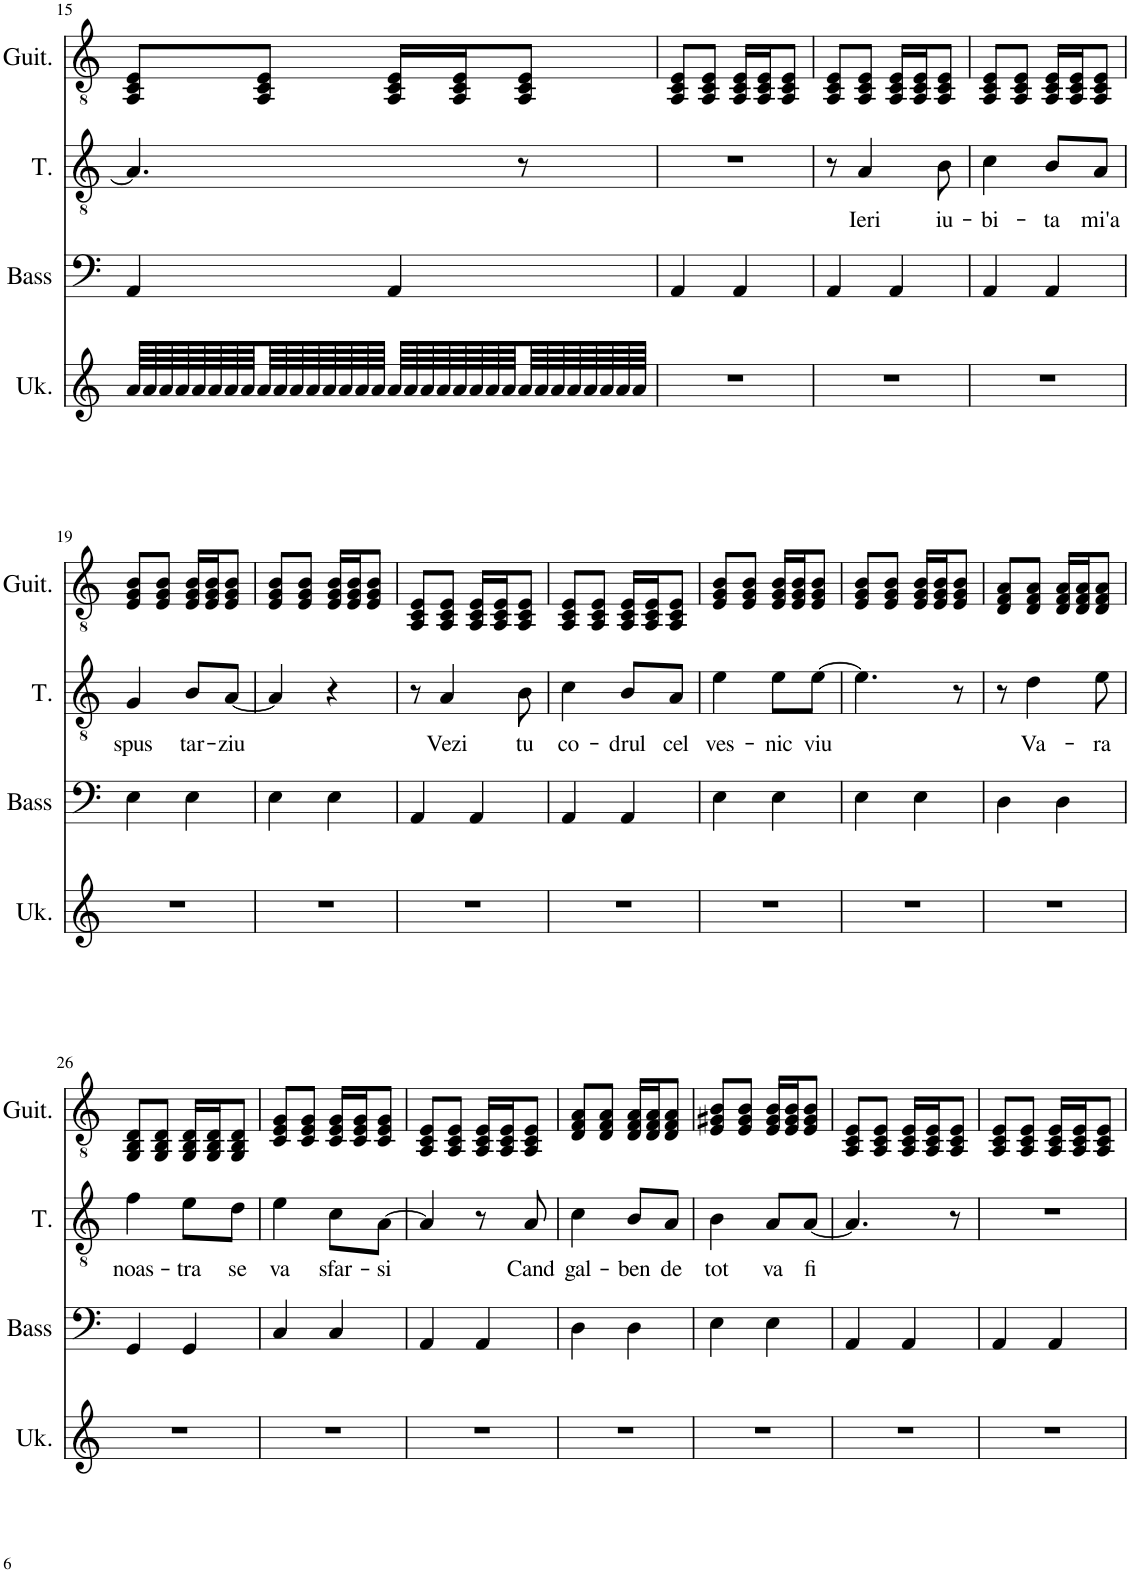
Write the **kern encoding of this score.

**kern	**kern	**kern	**text	**kern
*part4	*part3	*part2	*part2	*part1
*staff4	*staff3	*staff2	*staff2	*staff1
*I"Ukulele	*I"Acoustic Bass	*I"Tenor	*	*I"Acoustic Guitar
*I'Uk.	*I'Bass	*I'T.	*	*I'Guit.
!!LO:PB:g=z
*clefG2	*clefF4	*clefGv2	*	*clefGv2
*	*Trd7c12	*	*	*
*k[]	*k[]	*k[]	*	*k[]
*M2/4	*M2/4	*M2/4	*	*M2/4
=15	=15	=15	=15	=15
64a/LLLL	4AA/	4.A/]	.	8AA/ 8C/ 8E/L
64a/	.	.	.	.
64a/	.	.	.	.
64a/	.	.	.	.
64a/	.	.	.	.
64a/	.	.	.	.
64a/	.	.	.	.
64a/	.	.	.	.
64a/	.	.	.	8AA/ 8C/ 8E/J
64a/	.	.	.	.
64a/	.	.	.	.
64a/	.	.	.	.
64a/	.	.	.	.
64a/	.	.	.	.
64a/	.	.	.	.
64a/JJJJ	.	.	.	.
64a/LLLL	4AA/	.	.	16AA/ 16C/ 16E/LL
64a/	.	.	.	.
64a/	.	.	.	.
64a/	.	.	.	.
64a/	.	.	.	16AA/ 16C/ 16E/J
64a/	.	.	.	.
64a/	.	.	.	.
64a/	.	.	.	.
64a/	.	8r	.	8AA/ 8C/ 8E/J
64a/	.	.	.	.
64a/	.	.	.	.
64a/	.	.	.	.
64a/	.	.	.	.
64a/	.	.	.	.
64a/	.	.	.	.
64a/JJJJ	.	.	.	.
=16	=16	=16	=16	=16
2r	4AA/	2r	.	8AA/ 8C/ 8E/L
.	.	.	.	8AA/ 8C/ 8E/J
.	4AA/	.	.	16AA/ 16C/ 16E/LL
.	.	.	.	16AA/ 16C/ 16E/J
.	.	.	.	8AA/ 8C/ 8E/J
=17	=17	=17	=17	=17
2r	4AA/	8r	.	8AA/ 8C/ 8E/L
!	!	!	!LO:LY:b	!
.	.	4A/	Ieri	8AA/ 8C/ 8E/J
.	4AA/	.	.	16AA/ 16C/ 16E/LL
.	.	.	.	16AA/ 16C/ 16E/J
!	!	!	!LO:LY:b	!
.	.	8B\	iu-	8AA/ 8C/ 8E/J
=18	=18	=18	=18	=18
!	!	!	!LO:LY:b	!
2r	4AA/	4c\	-bi-	8AA/ 8C/ 8E/L
.	.	.	.	8AA/ 8C/ 8E/J
!	!	!	!LO:LY:b	!
.	4AA/	8B/L	-ta	16AA/ 16C/ 16E/LL
.	.	.	.	16AA/ 16C/ 16E/J
!	!	!	!LO:LY:b	!
.	.	8A/J	mi'a	8AA/ 8C/ 8E/J
!!LO:LB:g=z
=19	=19	=19	=19	=19
!	!	!	!LO:LY:b	!
2r	4E\	4G/	spus	8E/ 8G/ 8B/L
.	.	.	.	8E/ 8G/ 8B/J
!	!	!	!LO:LY:b	!
.	4E\	8B/L	tar-	16E/ 16G/ 16B/LL
.	.	.	.	16E/ 16G/ 16B/J
!	!	!	!LO:LY:b	!
.	.	[8A/J	-ziu	8E/ 8G/ 8B/J
=20	=20	=20	=20	=20
2r	4E\	4A/]	.	8E/ 8G/ 8B/L
.	.	.	.	8E/ 8G/ 8B/J
.	4E\	4r	.	16E/ 16G/ 16B/LL
.	.	.	.	16E/ 16G/ 16B/J
.	.	.	.	8E/ 8G/ 8B/J
=21	=21	=21	=21	=21
2r	4AA/	8r	.	8AA/ 8C/ 8E/L
!	!	!	!LO:LY:b	!
.	.	4A/	Vezi	8AA/ 8C/ 8E/J
.	4AA/	.	.	16AA/ 16C/ 16E/LL
.	.	.	.	16AA/ 16C/ 16E/J
!	!	!	!LO:LY:b	!
.	.	8B\	tu	8AA/ 8C/ 8E/J
=22	=22	=22	=22	=22
!	!	!	!LO:LY:b	!
2r	4AA/	4c\	co-	8AA/ 8C/ 8E/L
.	.	.	.	8AA/ 8C/ 8E/J
!	!	!	!LO:LY:b	!
.	4AA/	8B/L	-drul	16AA/ 16C/ 16E/LL
.	.	.	.	16AA/ 16C/ 16E/J
!	!	!	!LO:LY:b	!
.	.	8A/J	cel	8AA/ 8C/ 8E/J
=23	=23	=23	=23	=23
!	!	!	!LO:LY:b	!
2r	4E\	4e\	ves-	8E/ 8G/ 8B/L
.	.	.	.	8E/ 8G/ 8B/J
!	!	!	!LO:LY:b	!
.	4E\	8e\L	-nic	16E/ 16G/ 16B/LL
.	.	.	.	16E/ 16G/ 16B/J
!	!	!	!LO:LY:b	!
.	.	[8e\J	viu	8E/ 8G/ 8B/J
=24	=24	=24	=24	=24
2r	4E\	4.e\]	.	8E/ 8G/ 8B/L
.	.	.	.	8E/ 8G/ 8B/J
.	4E\	.	.	16E/ 16G/ 16B/LL
.	.	.	.	16E/ 16G/ 16B/J
.	.	8r	.	8E/ 8G/ 8B/J
=25	=25	=25	=25	=25
2r	4D\	8r	.	8D/ 8F/ 8A/L
!	!	!	!LO:LY:b	!
.	.	4d\	Va-	8D/ 8F/ 8A/J
.	4D\	.	.	16D/ 16F/ 16A/LL
.	.	.	.	16D/ 16F/ 16A/J
!	!	!	!LO:LY:b	!
.	.	8e\	-ra	8D/ 8F/ 8A/J
!!LO:LB:g=z
=26	=26	=26	=26	=26
!	!	!	!LO:LY:b	!
2r	4GG/	4f\	noas-	8GG/ 8BB/ 8D/L
.	.	.	.	8GG/ 8BB/ 8D/J
!	!	!	!LO:LY:b	!
.	4GG/	8e\L	-tra	16GG/ 16BB/ 16D/LL
.	.	.	.	16GG/ 16BB/ 16D/J
!	!	!	!LO:LY:b	!
.	.	8d\J	se	8GG/ 8BB/ 8D/J
=27	=27	=27	=27	=27
!	!	!	!LO:LY:b	!
2r	4C/	4e\	va	8C/ 8E/ 8G/L
.	.	.	.	8C/ 8E/ 8G/J
!	!	!	!LO:LY:b	!
.	4C/	8c\L	sfar-	16C/ 16E/ 16G/LL
.	.	.	.	16C/ 16E/ 16G/J
!	!	!	!LO:LY:b	!
.	.	[8A\J	-si	8C/ 8E/ 8G/J
=28	=28	=28	=28	=28
2r	4AA/	4A/]	.	8AA/ 8C/ 8E/L
.	.	.	.	8AA/ 8C/ 8E/J
.	4AA/	8r	.	16AA/ 16C/ 16E/LL
.	.	.	.	16AA/ 16C/ 16E/J
!	!	!	!LO:LY:b	!
.	.	8A/	Cand	8AA/ 8C/ 8E/J
=29	=29	=29	=29	=29
!	!	!	!LO:LY:b	!
2r	4D\	4c\	gal-	8D/ 8F/ 8A/L
.	.	.	.	8D/ 8F/ 8A/J
!	!	!	!LO:LY:b	!
.	4D\	8B/L	-ben	16D/ 16F/ 16A/LL
.	.	.	.	16D/ 16F/ 16A/J
!	!	!	!LO:LY:b	!
.	.	8A/J	de	8D/ 8F/ 8A/J
=30	=30	=30	=30	=30
!	!	!	!LO:LY:b	!
2r	4E\	4B\	tot	8E/ 8G#X/ 8B/L
.	.	.	.	8E/ 8G#/ 8B/J
!	!	!	!LO:LY:b	!
.	4E\	8A/L	va	16E/ 16G#/ 16B/LL
.	.	.	.	16E/ 16G#/ 16B/J
!	!	!	!LO:LY:b	!
.	.	[8A/J	fi	8E/ 8G#/ 8B/J
=31	=31	=31	=31	=31
2r	4AA/	4.A/]	.	8AA/ 8C/ 8E/L
.	.	.	.	8AA/ 8C/ 8E/J
.	4AA/	.	.	16AA/ 16C/ 16E/LL
.	.	.	.	16AA/ 16C/ 16E/J
.	.	8r	.	8AA/ 8C/ 8E/J
=32	=32	=32	=32	=32
2r	4AA/	2r	.	8AA/ 8C/ 8E/L
.	.	.	.	8AA/ 8C/ 8E/J
.	4AA/	.	.	16AA/ 16C/ 16E/LL
.	.	.	.	16AA/ 16C/ 16E/J
.	.	.	.	8AA/ 8C/ 8E/J
=	=	=	=	=
*-	*-	*-	*-	*-
